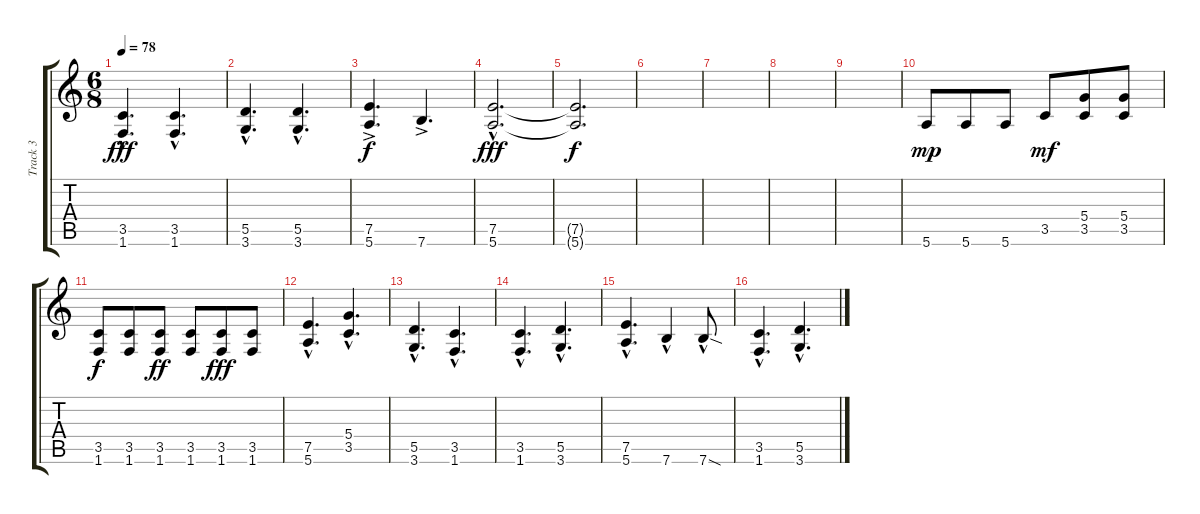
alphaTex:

\track ("Track 3" "Track 3") {instrument electricguitarclean}
\staff {score tabs}
\tuning (E4 B3 G3 D3 A2 E2) {hide}
\ts (6 8)
\tempo 78
\clef g2
\ks c
(3.5{hac} 1.6).4{d dy fff} (3.5{hac} 1.6).4{d} |
(5.5{hac} 3.6).4{d} (5.5{hac} 3.6).4{d} |
(7.5{ac} 5.6{ac}).4{d dy f} 7.6{ac}.4{d} |
(7.5 5.6{hac}).2{d dy fff} |
(7.5{t} 5.6{t}).2{d dy f} |
|
|
|
|
5.6.8{dy mp} 5.6.8 5.6.8 3.5.8{dy mf} (5.4 3.5).8 (5.4 3.5).8 |
(3.5 1.6).8{dy f} (3.5 1.6).8 (3.5 1.6).8{dy ff} (3.5 1.6).8 (3.5 1.6).8{dy fff} (3.5 1.6).8 |
(7.5{hac} 5.6{hac}).4{d} (5.4{hac} 3.5{hac}).4{d} |
(5.5{hac} 3.6{hac}).4{d} (3.5{hac} 1.6{hac}).4{d} |
(3.5{hac} 1.6{hac}).4{d} (5.5{hac} 3.6{hac}).4{d} |
(7.5{hac} 5.6{hac}).4{d} 7.6{hac}.4 7.6{sod hac}.8 |
(3.5{hac} 1.6{hac}).4{d} (5.5{hac} 3.6{hac}).4{d}
